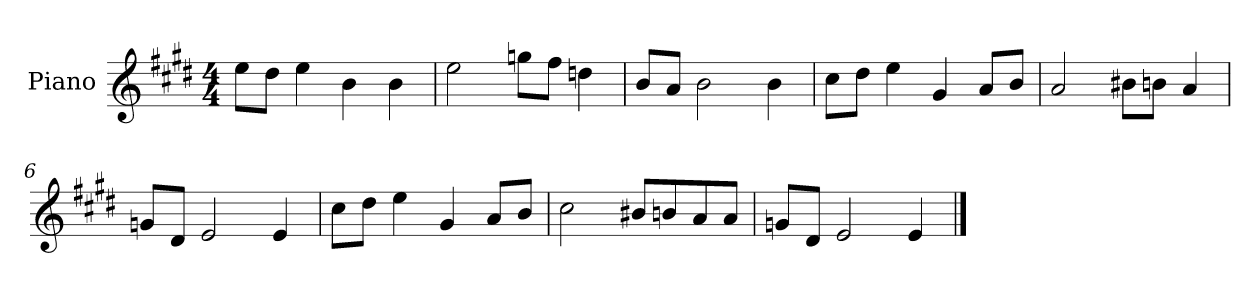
**kern
*part1
*staff1
*I"Piano
*I'P-no
*clefG2
*k[f#c#g#d#]
*M4/4
*MM90
=1
8ee\L
8dd#\J
4ee\
4b\
4b\
=2
2ee\
8ggn\L
8ff#\J
4ddn\
=3
8b/L
8a/J
2b\
4b\
=4
8cc#\L
8dd#\J
4ee\
4g#/
8a/L
8b/J
=5
2a/
8b#X\L
8bn\J
4a/
=6
8gn/L
8d#/J
2e/
4e/
!!LO:LB:g=z
=7
8cc#\L
8dd#\J
4ee\
4g#/
8a/L
8b/J
=8
2cc#\
8b#X/L
8bn/
8a/
8a/J
=9
8gn/L
8d#/J
2e/
4e/
==
*-
